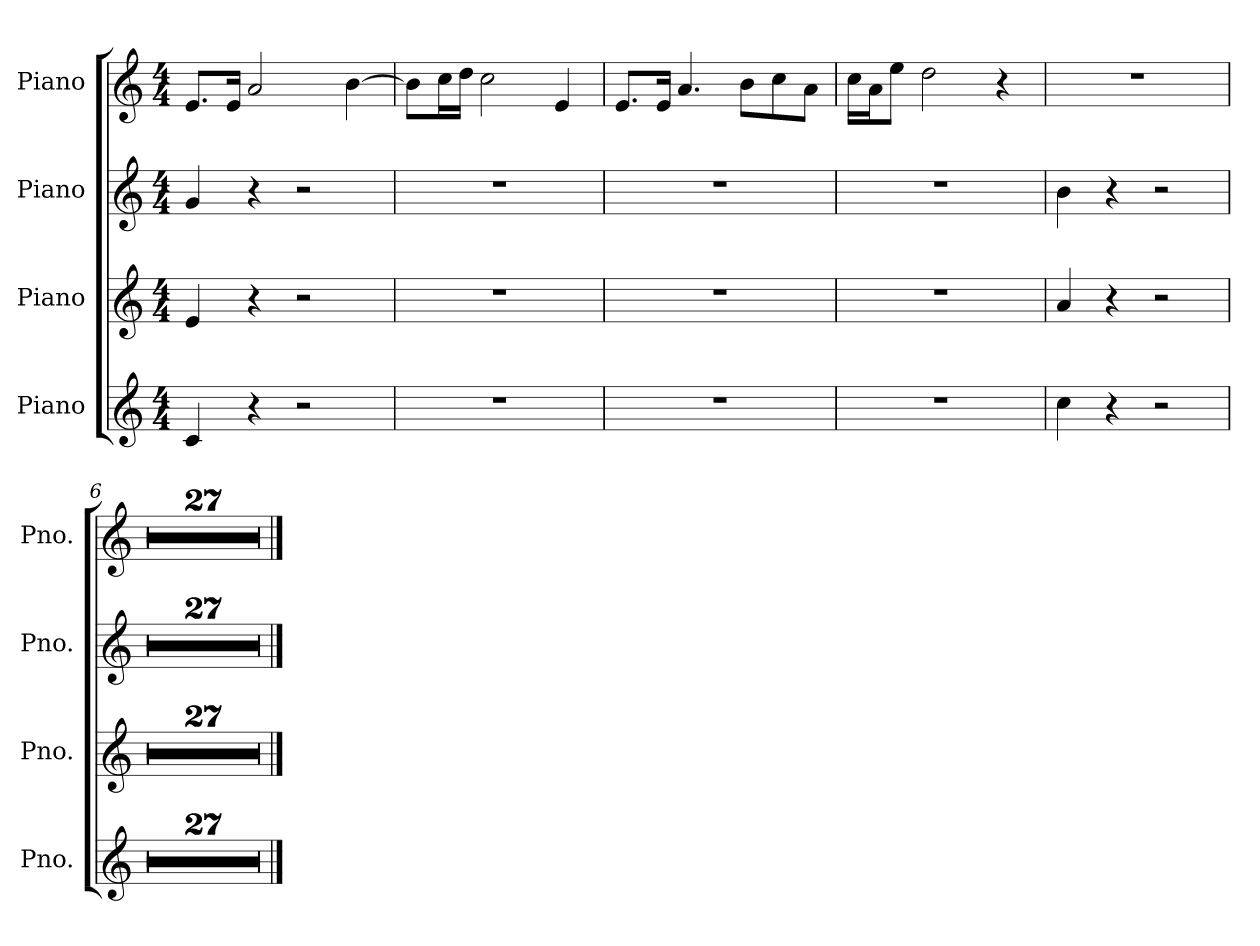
**kern	**kern	**kern	**kern
*part4	*part3	*part2	*part1
*staff4	*staff3	*staff2	*staff1
*I"Piano	*I"Piano	*I"Piano	*I"Piano
*I'Pno.	*I'Pno.	*I'Pno.	*I'Pno.
*clefG2	*clefG2	*clefG2	*clefG2
*k[]	*k[]	*k[]	*k[]
*M4/4	*M4/4	*M4/4	*M4/4
=1	=1	=1	=1
4c/	4e/	4g/	8.e/L
.	.	.	16e/Jk
4r	4r	4r	2a/
2r	2r	2r	.
.	.	.	[4b\
=2	=2	=2	=2
1r	1r	1r	8b\L]
.	.	.	16cc\L
.	.	.	16dd\JJ
.	.	.	2cc\
.	.	.	4e/
=3	=3	=3	=3
1r	1r	1r	8.e/L
.	.	.	16e/Jk
.	.	.	4.a/
.	.	.	8b\L
.	.	.	8cc\
.	.	.	8a\J
=4	=4	=4	=4
1r	1r	1r	16cc\LL
.	.	.	16a\J
.	.	.	8ee\J
.	.	.	2dd\
.	.	.	4r
=5	=5	=5	=5
4cc\	4a/	4b\	1r
4r	4r	4r	.
2r	2r	2r	.
=6	=6	=6	=6
1r	1r	1r	1r
=7	=7	=7	=7
1r	1r	1r	1r
=8	=8	=8	=8
1r	1r	1r	1r
=9	=9	=9	=9
1r	1r	1r	1r
!!LO:LB:g=z
=10	=10	=10	=10
1r	1r	1r	1r
!!LO:LB:g=z
=11	=11	=11	=11
1r	1r	1r	1r
=12	=12	=12	=12
1r	1r	1r	1r
=13	=13	=13	=13
1r	1r	1r	1r
=14	=14	=14	=14
1r	1r	1r	1r
=15	=15	=15	=15
1r	1r	1r	1r
=16	=16	=16	=16
1r	1r	1r	1r
=17	=17	=17	=17
1r	1r	1r	1r
=18	=18	=18	=18
1r	1r	1r	1r
=19	=19	=19	=19
1r	1r	1r	1r
=20	=20	=20	=20
1r	1r	1r	1r
=21	=21	=21	=21
1r	1r	1r	1r
=22	=22	=22	=22
1r	1r	1r	1r
=23	=23	=23	=23
1r	1r	1r	1r
=24	=24	=24	=24
1r	1r	1r	1r
=25	=25	=25	=25
1r	1r	1r	1r
=26	=26	=26	=26
1r	1r	1r	1r
!!LO:PB:g=z
=27	=27	=27	=27
1r	1r	1r	1r
=28	=28	=28	=28
1r	1r	1r	1r
=29	=29	=29	=29
1r	1r	1r	1r
=30	=30	=30	=30
1r	1r	1r	1r
=31	=31	=31	=31
1r	1r	1r	1r
=32	=32	=32	=32
1r	1r	1r	1r
==	==	==	==
*-	*-	*-	*-
